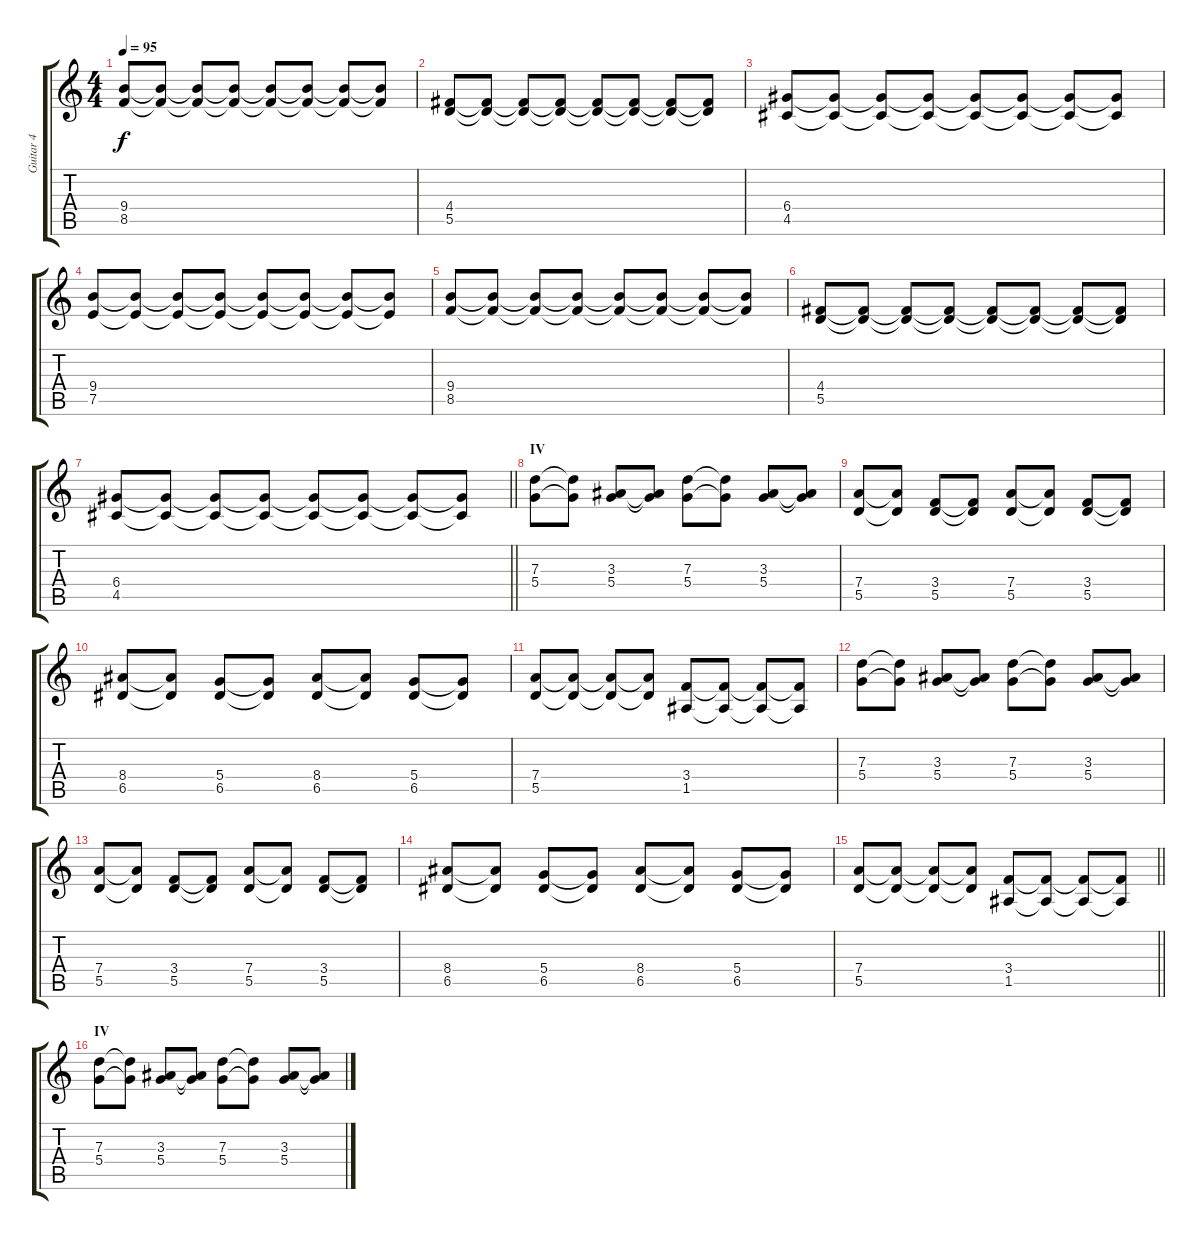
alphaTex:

\track ("Guitar 4" "Guitar 4") {instrument overdrivenguitar}
\staff {score tabs}
\tuning (E4 B3 G3 D3 A2 E2) {hide}
\ts (4 4)
\tempo 95
\clef g2
\ks c
(9.4 8.5).8{dy f} (9.4{t} 8.5{t}).8 (9.4{t} 8.5{t}).8 (9.4{t} 8.5{t}).8 (9.4{t} 8.5{t}).8 (9.4{t} 8.5{t}).8 (9.4{t} 8.5{t}).8 (9.4{t} 8.5{t}).8 |
(4.4 5.5).8 (4.4{t} 5.5{t}).8 (4.4{t} 5.5{t}).8 (4.4{t} 5.5{t}).8 (4.4{t} 5.5{t}).8 (4.4{t} 5.5{t}).8 (4.4{t} 5.5{t}).8 (4.4{t} 5.5{t}).8 |
(6.4 4.5).8 (6.4{t} 4.5{t}).8 (6.4{t} 4.5{t}).8 (6.4{t} 4.5{t}).8 (6.4{t} 4.5{t}).8 (6.4{t} 4.5{t}).8 (6.4{t} 4.5{t}).8 (6.4{t} 4.5{t}).8 |
(9.4 7.5).8 (9.4{t} 7.5{t}).8 (9.4{t} 7.5{t}).8 (9.4{t} 7.5{t}).8 (9.4{t} 7.5{t}).8 (9.4{t} 7.5{t}).8 (9.4{t} 7.5{t}).8 (9.4{t} 7.5{t}).8 |
(9.4 8.5).8 (9.4{t} 8.5{t}).8 (9.4{t} 8.5{t}).8 (9.4{t} 8.5{t}).8 (9.4{t} 8.5{t}).8 (9.4{t} 8.5{t}).8 (9.4{t} 8.5{t}).8 (9.4{t} 8.5{t}).8 |
(4.4 5.5).8 (4.4{t} 5.5{t}).8 (4.4{t} 5.5{t}).8 (4.4{t} 5.5{t}).8 (4.4{t} 5.5{t}).8 (4.4{t} 5.5{t}).8 (4.4{t} 5.5{t}).8 (4.4{t} 5.5{t}).8 |
\barLineRight lightlight
(6.4 4.5).8 (6.4{t} 4.5{t}).8 (6.4{t} 4.5{t}).8 (6.4{t} 4.5{t}).8 (6.4{t} 4.5{t}).8 (6.4{t} 4.5{t}).8 (6.4{t} 4.5{t}).8 (6.4{t} 4.5{t}).8 |
\section ("" "IV")
(7.3 5.4).8 (7.3{t} 5.4{t}).8 (3.3 5.4).8 (3.3{t} 5.4{t}).8 (7.3 5.4).8 (7.3{t} 5.4{t}).8 (3.3 5.4).8 (3.3{t} 5.4{t}).8 |
(7.4 5.5).8 (7.4{t} 5.5{t}).8 (3.4 5.5).8 (3.4{t} 5.5{t}).8 (7.4 5.5).8 (7.4{t} 5.5{t}).8 (3.4 5.5).8 (3.4{t} 5.5{t}).8 |
(8.4 6.5).8 (8.4{t} 6.5{t}).8 (5.4 6.5).8 (5.4{t} 6.5{t}).8 (8.4 6.5).8 (8.4{t} 6.5{t}).8 (5.4 6.5).8 (5.4{t} 6.5{t}).8 |
(7.4 5.5).8 (7.4{t} 5.5{t}).8 (7.4{t} 5.5{t}).8 (7.4{t} 5.5{t}).8 (3.4 1.5).8 (3.4{t} 1.5{t}).8 (3.4{t} 1.5{t}).8 (3.4{t} 1.5{t}).8 |
(7.3 5.4).8 (7.3{t} 5.4{t}).8 (3.3 5.4).8 (3.3{t} 5.4{t}).8 (7.3 5.4).8 (7.3{t} 5.4{t}).8 (3.3 5.4).8 (3.3{t} 5.4{t}).8 |
(7.4 5.5).8 (7.4{t} 5.5{t}).8 (3.4 5.5).8 (3.4{t} 5.5{t}).8 (7.4 5.5).8 (7.4{t} 5.5{t}).8 (3.4 5.5).8 (3.4{t} 5.5{t}).8 |
(8.4 6.5).8 (8.4{t} 6.5{t}).8 (5.4 6.5).8 (5.4{t} 6.5{t}).8 (8.4 6.5).8 (8.4{t} 6.5{t}).8 (5.4 6.5).8 (5.4{t} 6.5{t}).8 |
\barLineRight lightlight
(7.4 5.5).8 (7.4{t} 5.5{t}).8 (7.4{t} 5.5{t}).8 (7.4{t} 5.5{t}).8 (3.4 1.5).8 (3.4{t} 1.5{t}).8 (3.4{t} 1.5{t}).8 (3.4{t} 1.5{t}).8 |
\section ("" "IV")
(7.3 5.4).8 (7.3{t} 5.4{t}).8 (3.3 5.4).8 (3.3{t} 5.4{t}).8 (7.3 5.4).8 (7.3{t} 5.4{t}).8 (3.3 5.4).8 (3.3{t} 5.4{t}).8
